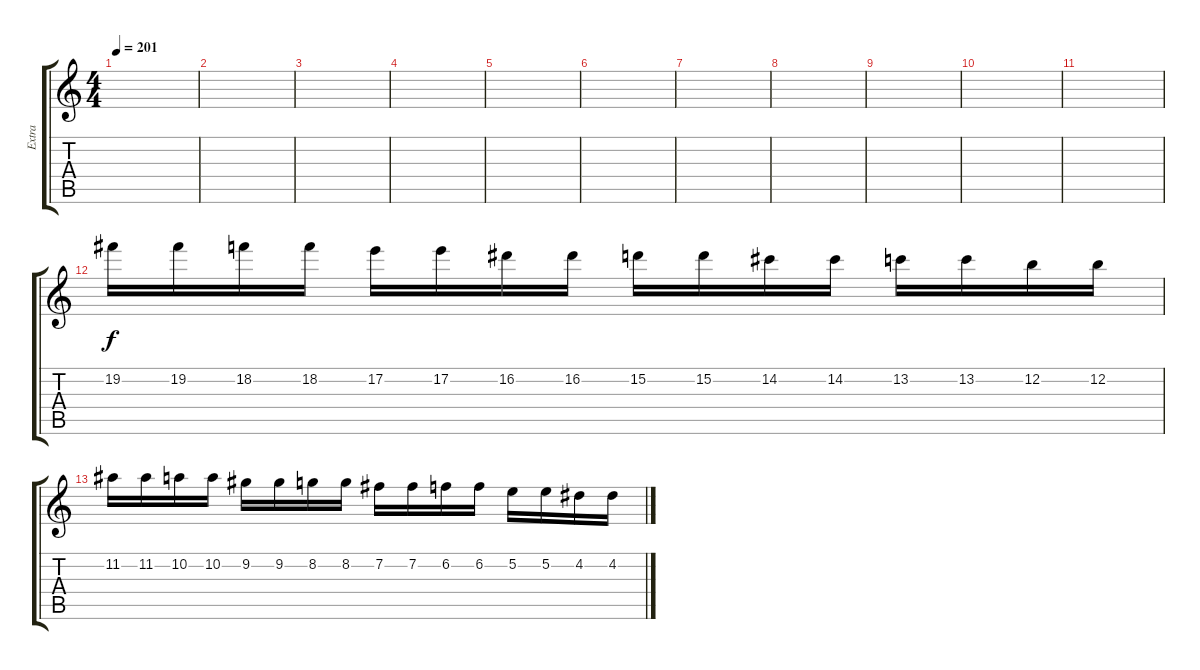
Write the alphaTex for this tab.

\track ("Extra" "Extra") {instrument overdrivenguitar}
\staff {score tabs}
\tuning (E4 B3 G3 D3 A2 E2) {hide}
\ts (4 4)
\tempo 201
\clef g2
\ks c
|
|
|
|
|
|
|
|
|
|
|
19.2.16 19.2.16 18.2.16 18.2.16 17.2.16 17.2.16 16.2.16 16.2.16 15.2.16 15.2.16 14.2.16 14.2.16 13.2.16 13.2.16 12.2.16 12.2.16 |
11.2.16 11.2.16 10.2.16 10.2.16 9.2.16 9.2.16 8.2.16 8.2.16 7.2.16 7.2.16 6.2.16 6.2.16 5.2.16 5.2.16 4.2.16 4.2.16
